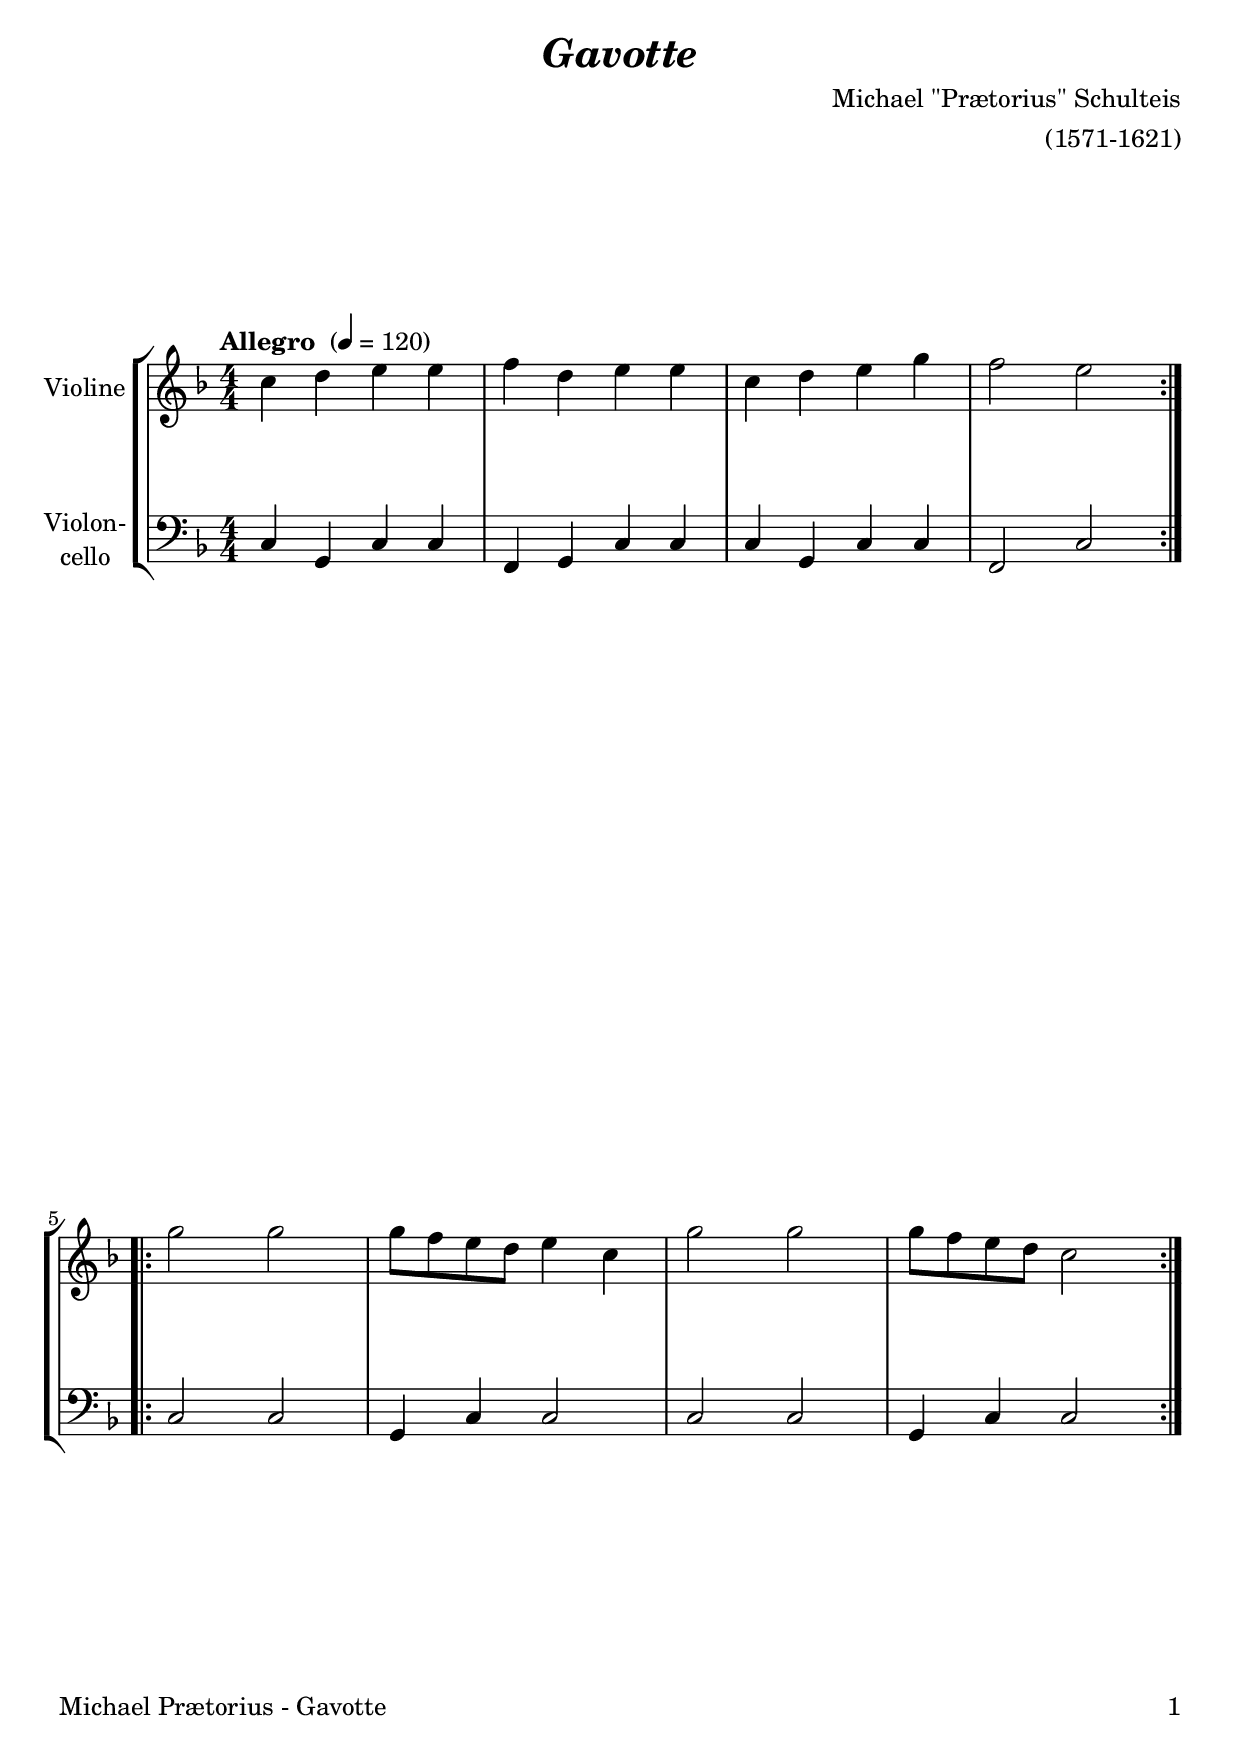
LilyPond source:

\version "2.18.2"
\include "deutsch.ly"
  
#(set-global-staff-size 22)

\header {
  title     = \markup \bold \italic "Gavotte"
  composer  = "Michael \"Prætorius\" Schulteis"
  arranger  = "(1571-1621)"
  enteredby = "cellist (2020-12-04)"
%  piece     = ""
}

voiceconsts = {
  \key c \major
  \time 4/4
  \clef "treble"
  \numericTimeSignature
  % Set default beaming for all staves
%  \set Timing.beamExceptions = #'()
%  \set Timing.baseMoment     = #(ly:make-moment 1 4)
%  \set Timing.beatStructure  = #'(1 1 1)
  \tempo "Allegro " 4=120
}

mivl = "violin"
%miba = "pizzicato strings"
miba = "cello"

va = \relative c'' {
  \voiceconsts

  \repeat volta 2 {
    g4 a h h
    c a h h
    g a h d
    c2 h
  }

  \repeat volta 2 {
    d d
    d8 c h a h4 g
    d'2 d
    d8 c h a g2
  }
}

vb = \relative c {
  \voiceconsts
  \clef "bass"

  \repeat volta 2 {
    g4 d g g
    c, d g g
    g d g g
    c,2 g'
  }

  \repeat volta 2 {
    g g
    d4 g g2
    g g
    d4 g g2
  }
}


music = \new StaffGroup <<
      \new Staff {
	\set Staff.midiInstrument = \mivl
	\set Staff.instrumentName = \markup \center-column { "Violine" }
	\transpose c f { \va }
      }

      \new Staff {
	\set Staff.midiInstrument = \miba
	\set Staff.instrumentName = \markup \center-column { "Violon-" "cello" }
	\transpose c f { \vb }
      }
>>

\book {
   \paper {
    print-page-number = ##t
    print-first-page-number = ##t
    ragged-last-bottom = ##f
    oddHeaderMarkup = \markup \null
    evenHeaderMarkup = \markup \null
    oddFooterMarkup = \markup {
      \fill-line {
        \on-the-fly #print-page-number-check-first
        "Michael Prætorius - Gavotte" \fromproperty #'page:page-number-string
      }
    }
    evenFooterMarkup = \oddFooterMarkup
  } \score {
    \music
    \layout {}
  }

  \score {
    \unfoldRepeats \music

    \midi {
      \context {
        \Score
      }
    }
  }
}